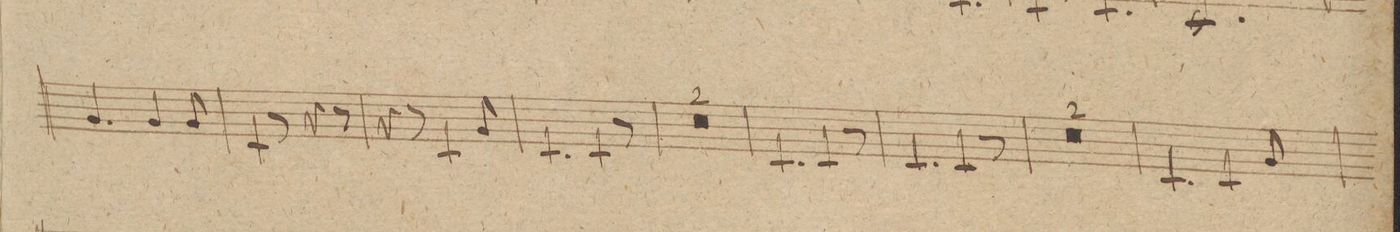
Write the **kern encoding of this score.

**kern	**dynam
*I"Trompetto 2do in A	*
*clefG2	*
*k[f#c#g#]	*
*M6/8	*
4.e/	.
4e/	.
8e/	.
=110	=110
4A/	.
8r	.
4r	.
8r	.
=111	=111
4r	.
8r	.
4A/	.
8e/	.
=112	=112
4.A/	.
4A/	.
8r	.
=113	=113
1.r	.
=114	=114
=115	=115
4.A/	.
4A/	.
8r	.
=116	=116
4.A/	.
4A/	.
8r	.
=117	=117
1.r	.
=118	=118
=119	=119
4.A/	.
4A/	.
8e/	.
=120	=120
*-	*-
